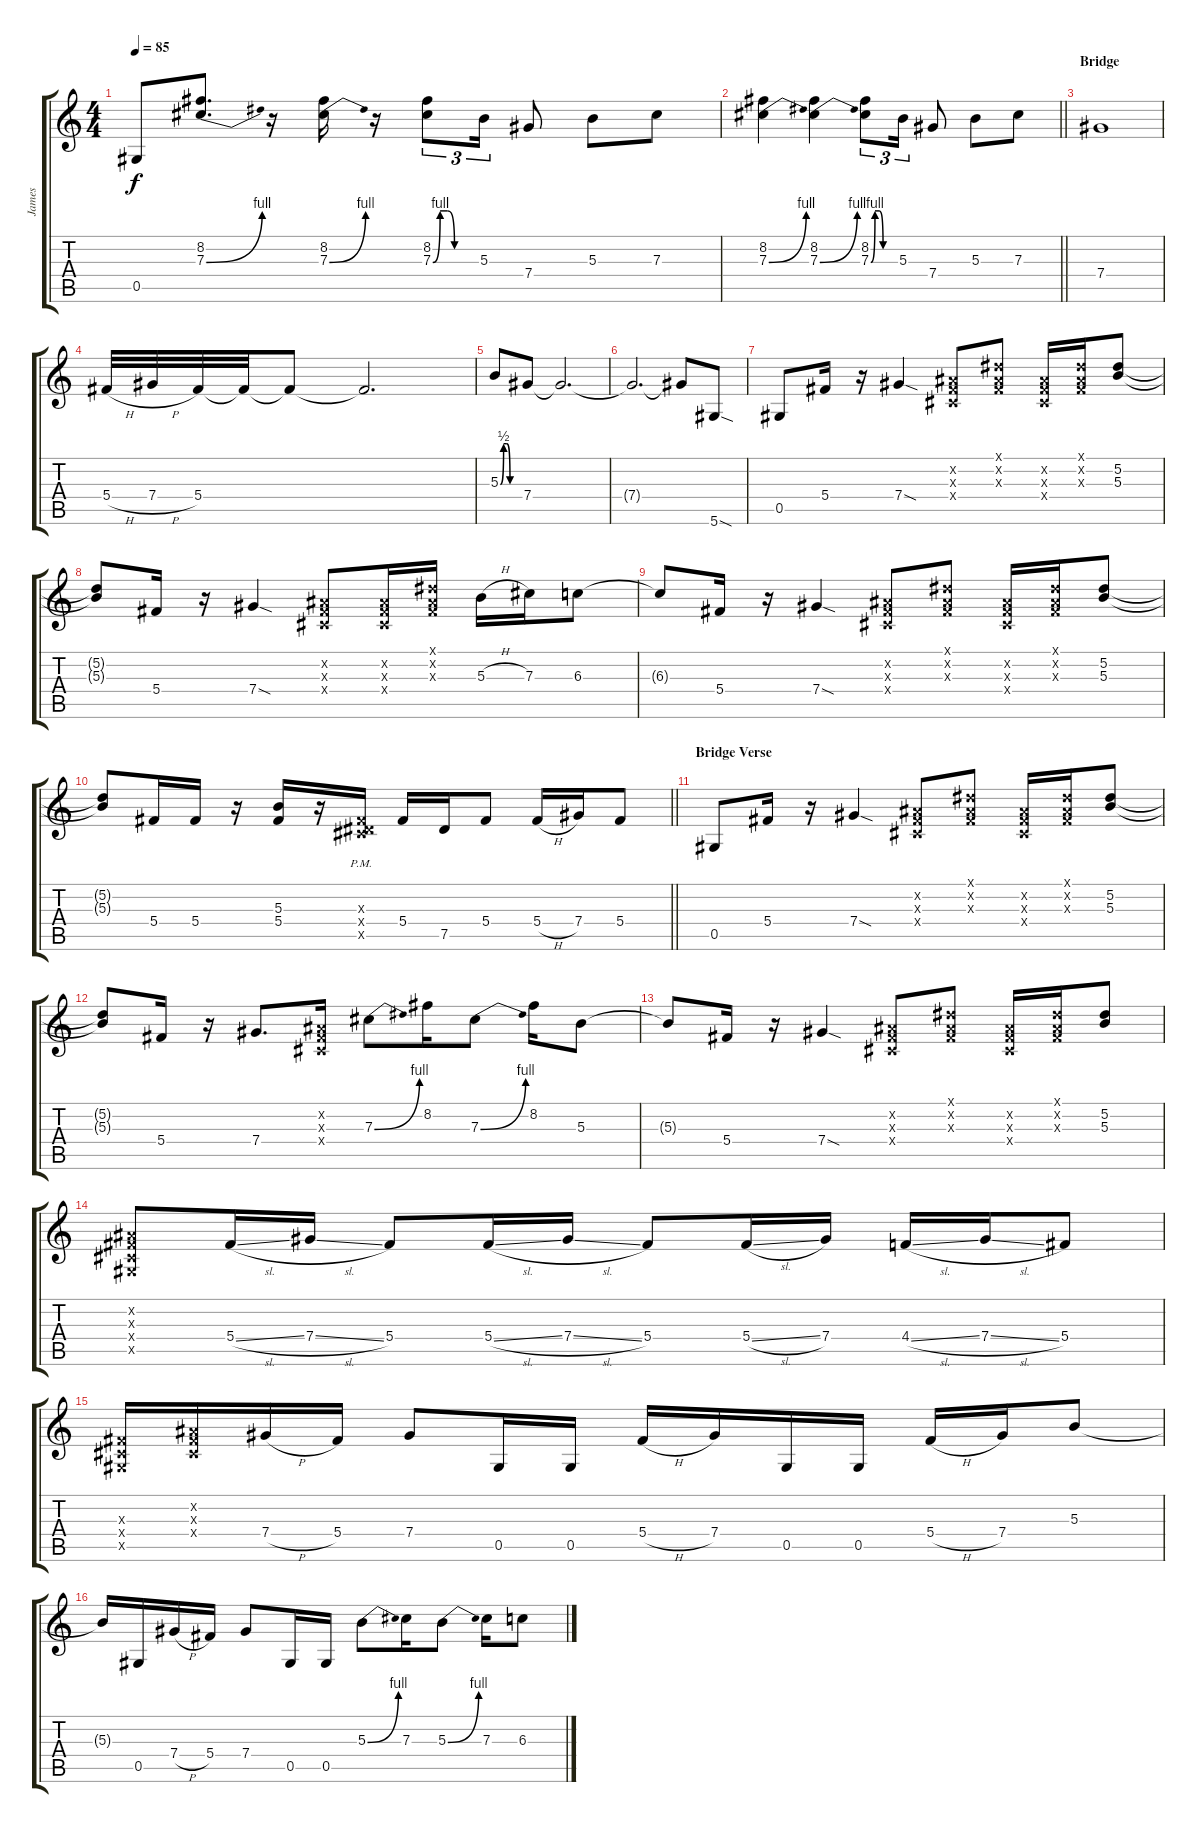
\track ("James" "James") {instrument electricguitarclean}
\staff {score tabs}
\tuning (Eb4 Bb3 Gb3 Db3 Ab2 Eb2) {hide}
\ts (4 4)
\tempo 85
\clef g2
\ks c
0.5.8{dy f} (8.2 7.3{be (bend 0 0 60 4)}).8{d} r.16 (8.2 7.3{be (bend 0 0 60 4)}).16 r.16 (8.2 7.3{be (custom 0 0 10 4 20 4 30 0 60 0)}).8{tu (3 2)} 5.3.16{tu (3 2)} 7.4.8 5.3.8 7.3.8 |
\barLineRight lightlight
(8.2 7.3{be (bend 0 0 60 4)}).4 (8.2 7.3{be (bend 0 0 60 4)}).4 (8.2 7.3{be (custom 0 0 10 4 20 4 30 0 60 0)}).8{tu (3 2)} 5.3.16{tu (3 2)} 7.4.8 5.3.8 7.3.8 |
\section ("" "Bridge")
7.4.1 |
5.4{h}.32 7.4{h}.32 5.4.32 5.4{t}.32 5.4{t}.8 5.4{t}.2{d} |
5.3{be (custom 0 0 10 2 20 2 30 0 60 0)}.8 7.4.8 7.4{t}.2{d} |
7.4{t}.2{d} 7.4{t}.8 5.6{sod}.8 |
0.5.8{volume 13} 5.4.16 r.16 7.4{sod}.4 (0.2{x} 0.3{x} 0.4{x}).8 (0.1{x} 0.2{x} 0.3{x}).8 (0.2{x} 0.3{x} 0.4{x}).16 (0.1{x} 0.2{x} 0.3{x}).16 (5.2 5.3).8 |
(5.2{t} 5.3{t}).8 5.4.16 r.16 7.4{sod}.4 (0.2{x} 0.3{x} 0.4{x}).8 (0.2{x} 0.3{x} 0.4{x}).16 (0.1{x} 0.2{x} 0.3{x}).16 5.3{h}.16 7.3.16 6.3.8 |
6.3{t}.8 5.4.16 r.16 7.4{sod}.4 (0.2{x} 0.3{x} 0.4{x}).8 (0.1{x} 0.2{x} 0.3{x}).8 (0.2{x} 0.3{x} 0.4{x}).16 (0.1{x} 0.2{x} 0.3{x}).16 (5.2 5.3).8 |
\barLineRight lightlight
(5.2{t} 5.3{t}).8 5.4.16 5.4.16 r.16 (5.3 5.4).16 r.16 (0.3{x} 0.4{x} 7.5{pm x}).16 5.4.16 7.5.16 5.4.8 5.4{h}.16 7.4.16 5.4.8 |
\section ("" "Bridge Verse")
0.5.8 5.4.16 r.16 7.4{sod}.4 (0.2{x} 0.3{x} 0.4{x}).8 (0.1{x} 0.2{x} 0.3{x}).8 (0.2{x} 0.3{x} 0.4{x}).16 (0.1{x} 0.2{x} 0.3{x}).16 (5.2 5.3).8 |
(5.2{t} 5.3{t}).8 5.4.16 r.16 7.4.8{d} (0.2{x} 0.3{x} 0.4{x}).16 7.3{be (bend 0 0 60 4)}.8 8.2.16 7.3{be (bend 0 0 60 4)}.8 8.2.16 5.3.8 |
5.3{t}.8 5.4.16 r.16 7.4{sod}.4 (0.2{x} 0.3{x} 0.4{x}).8 (0.1{x} 0.2{x} 0.3{x}).8 (0.2{x} 0.3{x} 0.4{x}).16 (0.1{x} 0.2{x} 0.3{x}).16 (5.2 5.3).8 |
(0.2{x} 0.3{x} 0.4{x} 0.5{x}).8 5.4{sl}.16 7.4{sl}.16 5.4.8 5.4{sl}.16 7.4{sl}.16 5.4.8 5.4{sl}.16 7.4.16 4.4{sl}.16 7.4{sl}.16 5.4.8 |
(0.3{x} 0.4{x} 0.5{x}).16 (0.2{x} 0.3{x} 0.4{x}).16 7.4{h}.16 5.4.16 7.4.8 0.5.16 0.5.16 5.4{h}.16 7.4.16 0.5.16 0.5.16 5.4{h}.16 7.4.16 5.3.8 |
5.3{t}.16 0.5.16 7.4{h}.16 5.4.16 7.4.8 0.5.16 0.5.16 5.3{be (bend 0 0 60 4)}.8 7.3.16 5.3{be (bend 0 0 60 4)}.8 7.3.16 6.3.8
